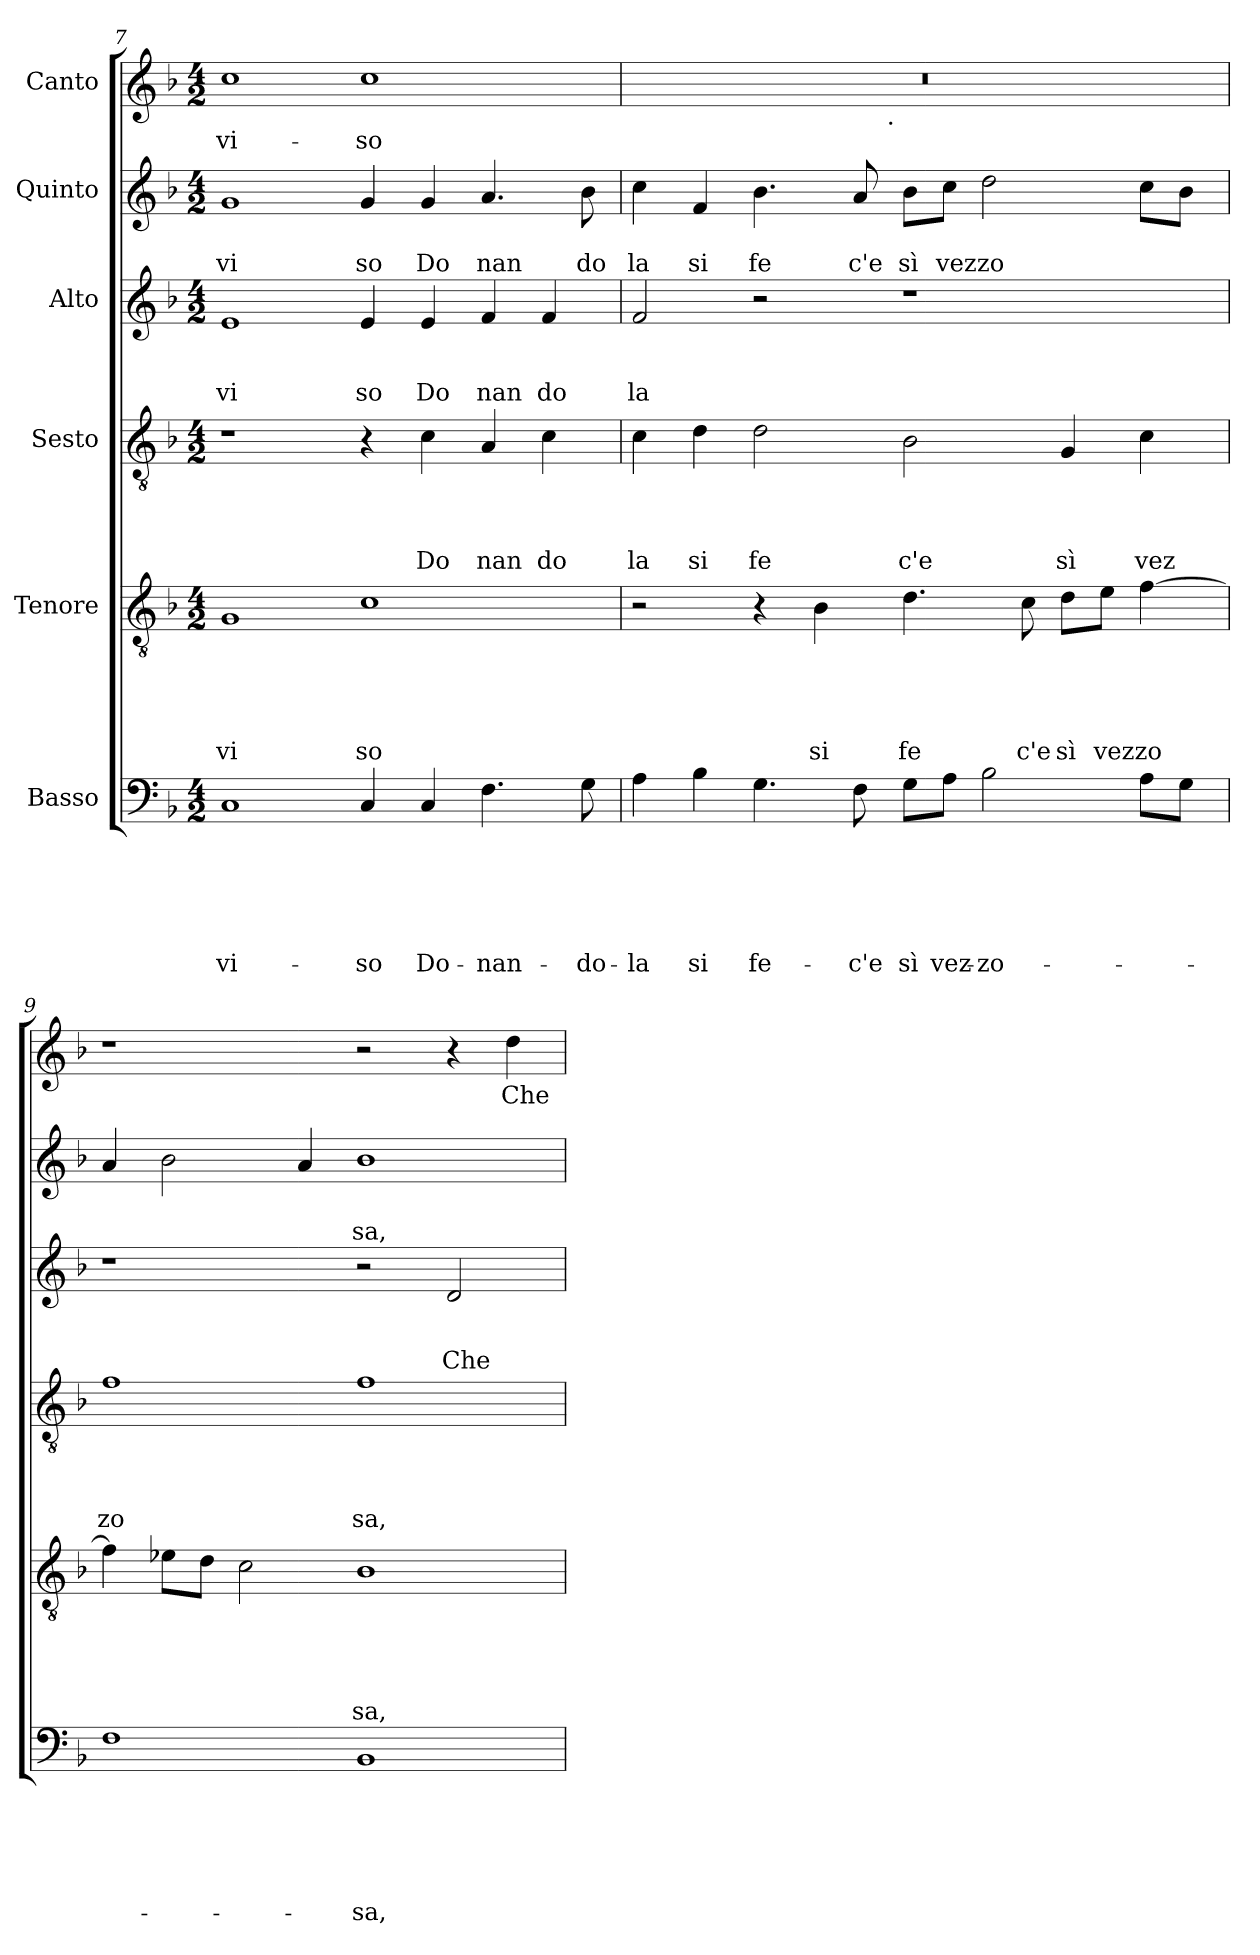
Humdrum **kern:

**kern	**text	**text	**text	**text	**text	**text	**kern	**text	**text	**text	**text	**text	**kern	**text	**text	**text	**text	**kern	**text	**text	**text	**kern	**text	**text	**kern	**text
*part6	*part6	*part6	*part6	*part6	*part6	*part6	*part5	*part5	*part5	*part5	*part5	*part5	*part4	*part4	*part4	*part4	*part4	*part3	*part3	*part3	*part3	*part2	*part2	*part2	*part1	*part1
*staff6	*staff6	*staff6	*staff6	*staff6	*staff6	*staff6	*staff5	*staff5	*staff5	*staff5	*staff5	*staff5	*staff4	*staff4	*staff4	*staff4	*staff4	*staff3	*staff3	*staff3	*staff3	*staff2	*staff2	*staff2	*staff1	*staff1
*I"Basso	*	*	*	*	*	*	*I"Tenore	*	*	*	*	*	*I"Sesto	*	*	*	*	*I"Alto	*	*	*	*I"Quinto	*	*	*I"Canto	*
*clefF4	*	*	*	*	*	*	*clefGv2	*	*	*	*	*	*clefGv2	*	*	*	*	*clefG2	*	*	*	*clefG2	*	*	*clefG2	*
*ITrd-3c-5	*	*	*	*	*	*	*ITrd-3c-5	*	*	*	*	*	*ITrd-3c-5	*	*	*	*	*ITrd-3c-5	*	*	*	*	*	*	*	*
*k[b-e-]	*	*	*	*	*	*	*k[b-e-]	*	*	*	*	*	*k[b-e-]	*	*	*	*	*k[b-e-]	*	*	*	*k[b-]	*	*	*k[b-]	*
*B-:	*	*	*	*	*	*	*B-:	*	*	*	*	*	*B-:	*	*	*	*	*B-:	*	*	*	*F:	*	*	*F:	*
*M4/2	*	*	*	*	*	*	*M4/2	*	*	*	*	*	*M4/2	*	*	*	*	*M4/2	*	*	*	*M4/2	*	*	*M4/2	*
=7	=7	=7	=7	=7	=7	=7	=7	=7	=7	=7	=7	=7	=7	=7	=7	=7	=7	=7	=7	=7	=7	=7	=7	=7	=7	=7
!	!	!	!	!	!	!LO:LY:b	!	!	!	!	!	!LO:LY:b	!	!	!	!	!	!	!	!	!LO:LY:b	!	!	!LO:LY:b	!	!LO:LY:b
1F	.	.	.	.	.	vi-	1c	.	.	.	.	vi	1r	.	.	.	.	1a	.	.	vi	1g	.	vi	1cc	vi-
!	!	!	!	!	!	!LO:LY:b	!	!	!	!	!	!LO:LY:b	!	!	!	!	!	!	!	!	!LO:LY:b	!	!	!LO:LY:b	!	!LO:LY:b
4F/	.	.	.	.	.	-so	1f	.	.	.	.	so	4r	.	.	.	.	4a/	.	.	so	4g/	.	so	1cc	-so
!	!	!	!	!	!	!LO:LY:b	!	!	!	!	!	!	!	!	!	!	!LO:LY:b	!	!	!	!LO:LY:b	!	!	!LO:LY:b	!	!
4F/	.	.	.	.	.	Do-	.	.	.	.	.	.	4f\	.	.	.	Do	4a/	.	.	Do	4g/	.	Do	.	.
!	!	!	!	!	!	!LO:LY:b	!	!	!	!	!	!	!	!	!	!	!LO:LY:b	!	!	!	!LO:LY:b	!	!	!LO:LY:b	!	!
4.B-\	.	.	.	.	.	-nan-	.	.	.	.	.	.	4d/	.	.	.	nan	4b-/	.	.	nan	4.a/	.	nan	.	.
!	!	!	!	!	!	!	!	!	!	!	!	!	!	!	!	!	!LO:LY:b	!	!	!	!LO:LY:b	!	!	!	!	!
.	.	.	.	.	.	.	.	.	.	.	.	.	4f\	.	.	.	do	4b-/	.	.	do	.	.	.	.	.
!	!	!	!	!	!	!LO:LY:b	!	!	!	!	!	!	!	!	!	!	!	!	!	!	!	!	!	!LO:LY:b	!	!
8c\	.	.	.	.	.	-do-	.	.	.	.	.	.	.	.	.	.	.	.	.	.	.	8b-\	.	do	.	.
=8	=8	=8	=8	=8	=8	=8	=8	=8	=8	=8	=8	=8	=8	=8	=8	=8	=8	=8	=8	=8	=8	=8	=8	=8	=8	=8
!	!	!	!	!	!	!LO:LY:b	!	!	!	!	!	!	!	!	!	!	!LO:LY:b	!	!	!	!LO:LY:b	!	!	!LO:LY:b	!	!
*	*	*	*	*	*	*	*	*	*	*	*	*	*	*	*	*	*	*	*	*	*	*	*	*	*^	*
4d\	.	.	.	.	.	-la	2r	.	.	.	.	.	4f\	.	.	.	la	2b-/	.	.	la	4cc\	.	la	0r	2ryy	.
!	!	!	!	!	!	!LO:LY:b	!	!	!	!	!	!	!	!	!	!	!LO:LY:b	!	!	!	!	!	!	!LO:LY:b	!	!	!
4e-\	.	.	.	.	.	si	.	.	.	.	.	.	4g\	.	.	.	si	.	.	.	.	4f/	.	si	.	.	.
!	!	!	!	!	!	!LO:LY:b	!	!	!	!	!	!	!	!	!	!	!LO:LY:b	!	!	!	!	!	!	!LO:LY:b	!	!	!
4.c\	.	.	.	.	.	fe-	4r	.	.	.	.	.	2g\	.	.	.	fe	2r	.	.	.	4.b-\	.	fe	.	4...ryy	.
!	!	!	!	!	!	!	!	!	!	!	!	!LO:LY:b	!	!	!	!	!	!	!	!	!	!	!	!	!	!	!
.	.	.	.	.	.	.	4e-\	.	.	.	.	si	.	.	.	.	.	.	.	.	.	.	.	.	.	.	.
!	!	!	!	!	!	!LO:LY:b	!	!	!	!	!	!	!	!	!	!	!	!	!	!	!	!	!	!LO:LY:b	!	!	!
8B-\	.	.	.	.	.	-c'e	.	.	.	.	.	.	.	.	.	.	.	.	.	.	.	8a/	.	c'e	.	.	.
!	!	!	!	!	!	!	!	!	!	!	!	!	!	!	!	!	!	!	!	!	!	!	!	!	!	!LO:TX:b:t=.	!
.	.	.	.	.	.	.	.	.	.	.	.	.	.	.	.	.	.	.	.	.	.	.	.	.	.	1ryy	.
!	!	!	!	!	!	!LO:LY:b	!	!	!	!	!	!LO:LY:b	!	!	!	!	!LO:LY:b	!	!	!	!	!	!	!LO:LY:b	!	!	!
8c\L	.	.	.	.	.	sì	4.g\	.	.	.	.	fe	2e-\	.	.	.	c'e	1r	.	.	.	8b-\L	.	sì	.	.	.
!	!	!	!	!	!	!LO:LY:b	!	!	!	!	!	!	!	!	!	!	!	!	!	!	!	!	!	!LO:LY:b	!	!	!
8d\J	.	.	.	.	.	vez-	.	.	.	.	.	.	.	.	.	.	.	.	.	.	.	8cc\J	.	vez	.	.	.
!	!	!	!	!	!	!LO:LY:b	!	!	!	!	!	!	!	!	!	!	!	!	!	!	!	!	!	!LO:LY:b	!	!	!
2e-\	.	.	.	.	.	-zo-	.	.	.	.	.	.	.	.	.	.	.	.	.	.	.	2dd\	.	zo	.	.	.
!	!	!	!	!	!	!	!	!	!	!	!	!LO:LY:b	!	!	!	!	!	!	!	!	!	!	!	!	!	!	!
.	.	.	.	.	.	.	8f\	.	.	.	.	c'e	.	.	.	.	.	.	.	.	.	.	.	.	.	.	.
!	!	!	!	!	!	!	!	!	!	!	!	!LO:LY:b	!	!	!	!	!LO:LY:b	!	!	!	!	!	!	!	!	!	!
.	.	.	.	.	.	.	8g\L	.	.	.	.	sì	4c/	.	.	.	sì	.	.	.	.	.	.	.	.	.	.
!	!	!	!	!	!	!	!	!	!	!	!	!LO:LY:b	!	!	!	!	!	!	!	!	!	!	!	!	!	!	!
.	.	.	.	.	.	.	8a\J	.	.	.	.	vez	.	.	.	.	.	.	.	.	.	.	.	.	.	.	.
!	!	!	!	!	!	!	!	!	!	!	!	!LO:LY:b	!	!	!	!	!LO:LY:b	!	!	!	!	!	!	!	!	!	!
8d\L	.	.	.	.	.	.	[>4b-\	.	.	.	.	zo	4f\	.	.	.	vez	.	.	.	.	8cc\L	.	.	.	.	.
8c\J	.	.	.	.	.	.	.	.	.	.	.	.	.	.	.	.	.	.	.	.	.	8b-\J	.	.	.	.	.
.	.	.	.	.	.	.	.	.	.	.	.	.	.	.	.	.	.	.	.	.	.	.	.	.	.	32ryy	.
!!LO:LB:g=z
=9	=9	=9	=9	=9	=9	=9	=9	=9	=9	=9	=9	=9	=9	=9	=9	=9	=9	=9	=9	=9	=9	=9	=9	=9	=9	=9	=9
!	!	!	!	!	!	!	!	!	!	!	!	!	!	!	!	!	!LO:LY:b	!	!	!	!	!	!	!	!	!	!
*	*	*	*	*	*	*	*	*	*	*	*	*	*	*	*	*	*	*	*	*	*	*	*	*	*v	*v	*
1B-	.	.	.	.	.	.	4b-\]	.	.	.	.	.	1b-	.	.	.	zo	1r	.	.	.	4a/	.	.	1r	.
.	.	.	.	.	.	.	8a-X\L	.	.	.	.	.	.	.	.	.	.	.	.	.	.	2b-\	.	.	.	.
.	.	.	.	.	.	.	8g\J	.	.	.	.	.	.	.	.	.	.	.	.	.	.	.	.	.	.	.
.	.	.	.	.	.	.	2f\	.	.	.	.	.	.	.	.	.	.	.	.	.	.	.	.	.	.	.
.	.	.	.	.	.	.	.	.	.	.	.	.	.	.	.	.	.	.	.	.	.	4a/	.	.	.	.
!	!	!	!	!	!	!LO:LY:b	!	!	!	!	!	!LO:LY:b	!	!	!	!	!LO:LY:b	!	!	!	!	!	!	!LO:LY:b	!	!
1E-	.	.	.	.	.	-sa,	1e-	.	.	.	.	sa,	1b-	.	.	.	sa,	2r	.	.	.	1b-	.	sa,	2r	.
!	!	!	!	!	!	!	!	!	!	!	!	!	!	!	!	!	!	!	!	!	!LO:LY:b	!	!	!	!	!
.	.	.	.	.	.	.	.	.	.	.	.	.	.	.	.	.	.	2g/	.	.	Che	.	.	.	4r	.
!	!	!	!	!	!	!	!	!	!	!	!	!	!	!	!	!	!	!	!	!	!	!	!	!	!	!LO:LY:b
.	.	.	.	.	.	.	.	.	.	.	.	.	.	.	.	.	.	.	.	.	.	.	.	.	4dd\	Che
=	=	=	=	=	=	=	=	=	=	=	=	=	=	=	=	=	=	=	=	=	=	=	=	=	=	=
*-	*-	*-	*-	*-	*-	*-	*-	*-	*-	*-	*-	*-	*-	*-	*-	*-	*-	*-	*-	*-	*-	*-	*-	*-	*-	*-
